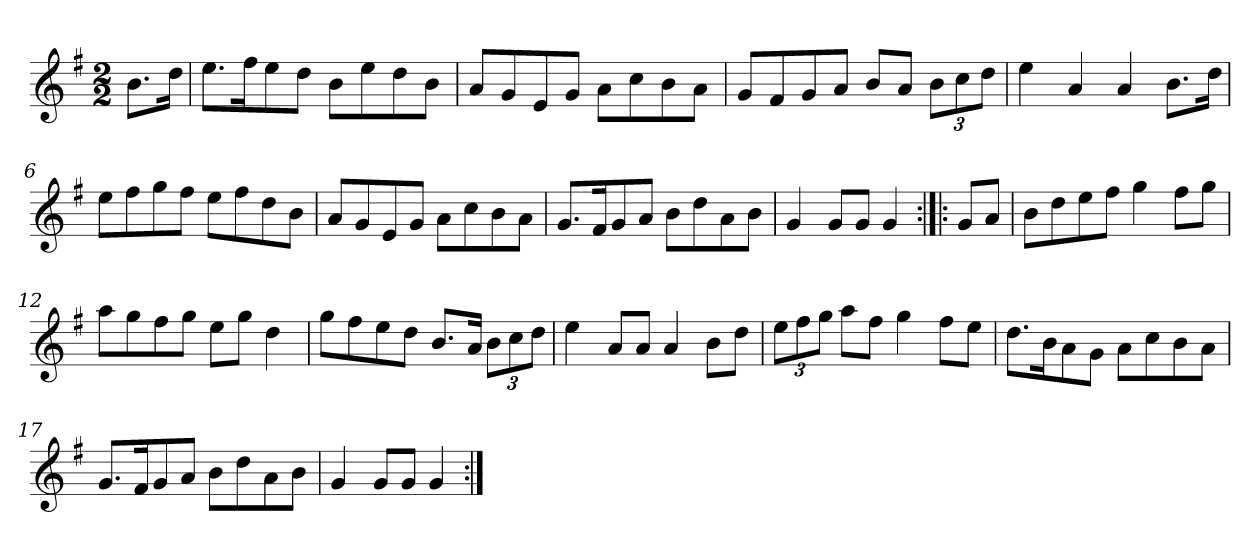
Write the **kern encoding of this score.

**kern
*part1
*staff1
*clefG2
*k[f#]
*G:
*M2/2
=1
8.b\L
16dd\Jk
=2
8.ee\L
16ff#\K
8ee\
8dd\J
8b\L
8ee\
8dd\
8b\J
=3
8a/L
8g/
8e/
8g/J
8a\L
8cc\
8b\
8a\J
=4
8g/L
8f#/
8g/
8a/J
8b/L
8a/J
*Xbrackettup
12b\L
12cc\
12dd\J
=5
4ee\
4a/
4a/
8.b\L
16dd\Jk
=6
8ee\L
8ff#\
8gg\
8ff#\J
8ee\L
8ff#\
8dd\
8b\J
!!LO:LB:g=z
=7
8a/L
8g/
8e/
8g/J
8a\L
8cc\
8b\
8a\J
=8
8.g/L
16f#/K
8g/
8a/J
8b\L
8dd\
8a\
8b\J
=9
4g/
8g/L
8g/J
4g/
=10:|!|:
8g/L
8a/J
=11
8b\L
8dd\
8ee\
8ff#\J
4gg\
8ff#\L
8gg\J
=12
8aa\L
8gg\
8ff#\
8gg\J
8ee\L
8gg\J
4dd\
!!LO:LB:g=z
=13
8gg\L
8ff#\
8ee\
8dd\J
8.b/L
16a/Jk
12b\L
12cc\
12dd\J
=14
4ee\
8a/L
8a/J
4a/
8b\L
8dd\J
=15
12ee\L
12ff#\
12gg\J
8aa\L
8ff#\J
4gg\
8ff#\L
8ee\J
=16
8.dd\L
16b\K
8a\
8g\J
8a\L
8cc\
8b\
8a\J
=17
8.g/L
16f#/K
8g/
8a/J
8b\L
8dd\
8a\
8b\J
=18
4g/
8g/L
8g/J
4g/
=:|!
*-
